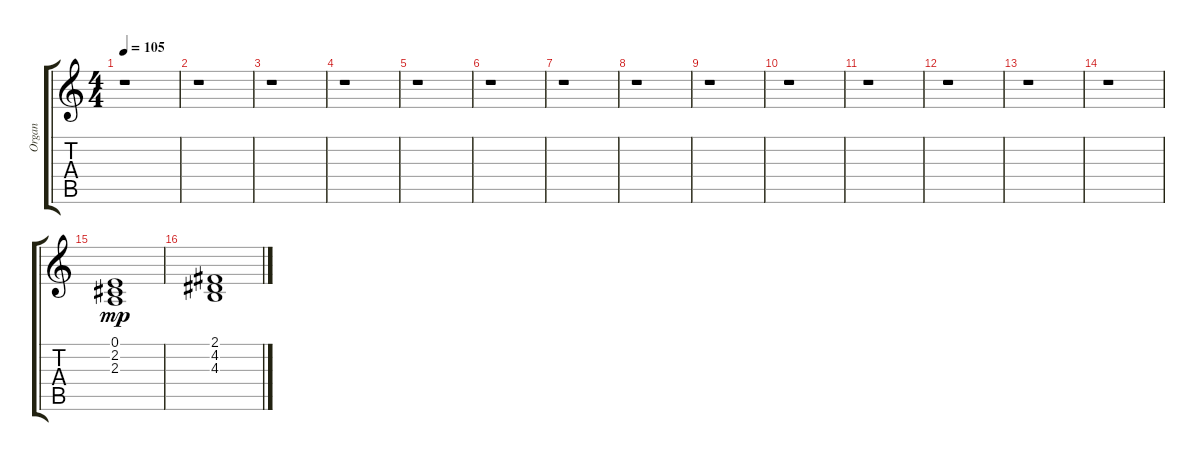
\track ("Organ" "Organ") {instrument churchorgan}
\staff {score tabs}
\tuning (E4 B3 G3 D3 A2 E2) {hide}
\ts (4 4)
\tempo 105
\clef g2
\ks c
r.1{dy mp} |
r.1 |
r.1 |
r.1 |
r.1 |
r.1 |
r.1 |
r.1 |
r.1 |
r.1 |
r.1 |
r.1 |
r.1 |
r.1 |
(0.1 2.2 2.3).1 |
(2.1 4.2 4.3).1
